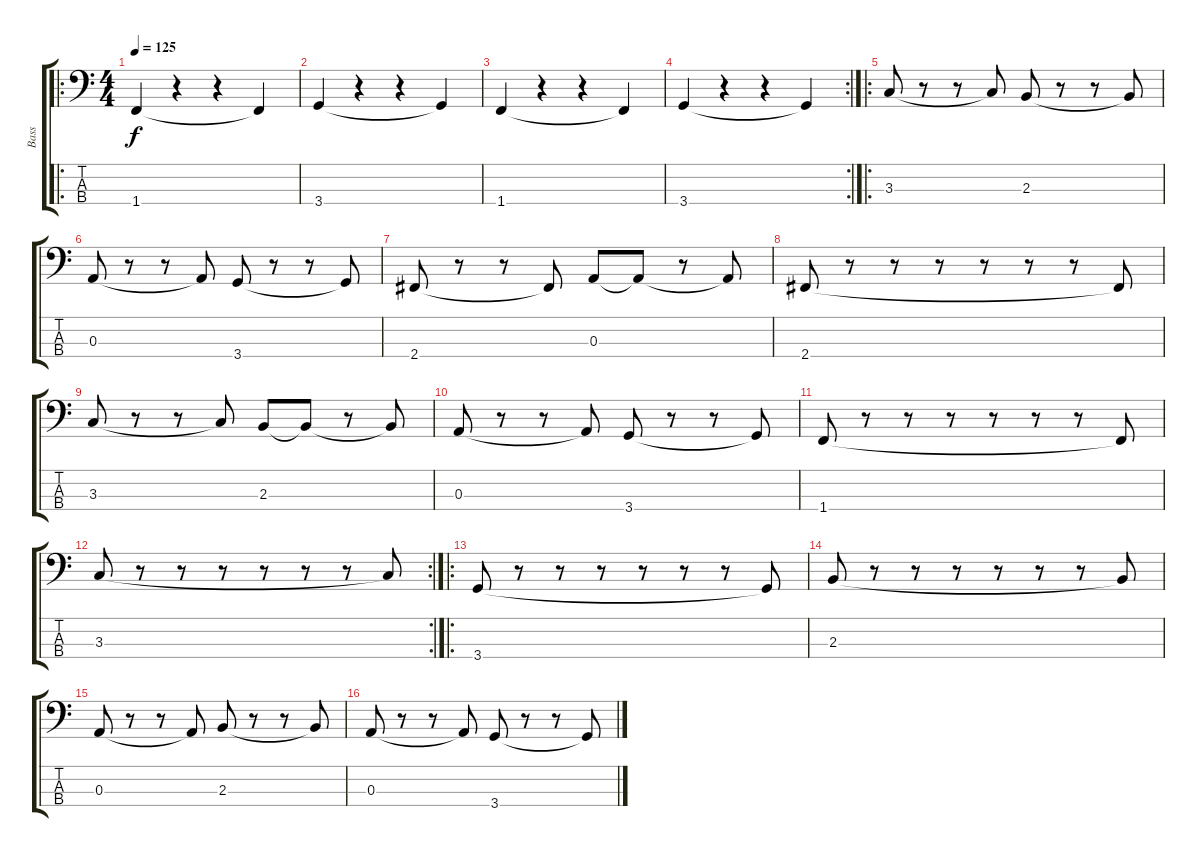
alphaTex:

\track ("Bass" "Bass") {instrument acousticbass}
\staff {score tabs}
\tuning (G2 D2 A1 E1) {hide}
\ro
\ts (4 4)
\tempo 125
\clef f4
\ks c
1.4.4{dy f instrument acousticbass} r.4 r.4 1.4{t}.4 |
3.4.4 r.4 r.4 3.4{t}.4 |
1.4.4 r.4 r.4 1.4{t}.4 |
\rc 2
3.4.4 r.4 r.4 3.4{t}.4 |
\ro
3.3.8 r.8 r.8 3.3{t}.8 2.3.8 r.8 r.8 2.3{t}.8 |
0.3.8 r.8 r.8 0.3{t}.8 3.4.8 r.8 r.8 3.4{t}.8 |
2.4.8 r.8 r.8 2.4{t}.8 0.3.8 0.3{t}.8 r.8 0.3{t}.8 |
2.4.8 r.8 r.8 r.8 r.8 r.8 r.8 2.4{t}.8 |
3.3.8 r.8 r.8 3.3{t}.8 2.3.8 2.3{t}.8 r.8 2.3{t}.8 |
0.3.8 r.8 r.8 0.3{t}.8 3.4.8 r.8 r.8 3.4{t}.8 |
1.4.8 r.8 r.8 r.8 r.8 r.8 r.8 1.4{t}.8 |
\rc 2
3.3.8 r.8 r.8 r.8 r.8 r.8 r.8 3.3{t}.8 |
\ro
3.4.8 r.8 r.8 r.8 r.8 r.8 r.8 3.4{t}.8 |
2.3.8 r.8 r.8 r.8 r.8 r.8 r.8 2.3{t}.8 |
0.3.8 r.8 r.8 0.3{t}.8 2.3.8 r.8 r.8 2.3{t}.8 |
0.3.8 r.8 r.8 0.3{t}.8 3.4.8 r.8 r.8 3.4{t}.8
